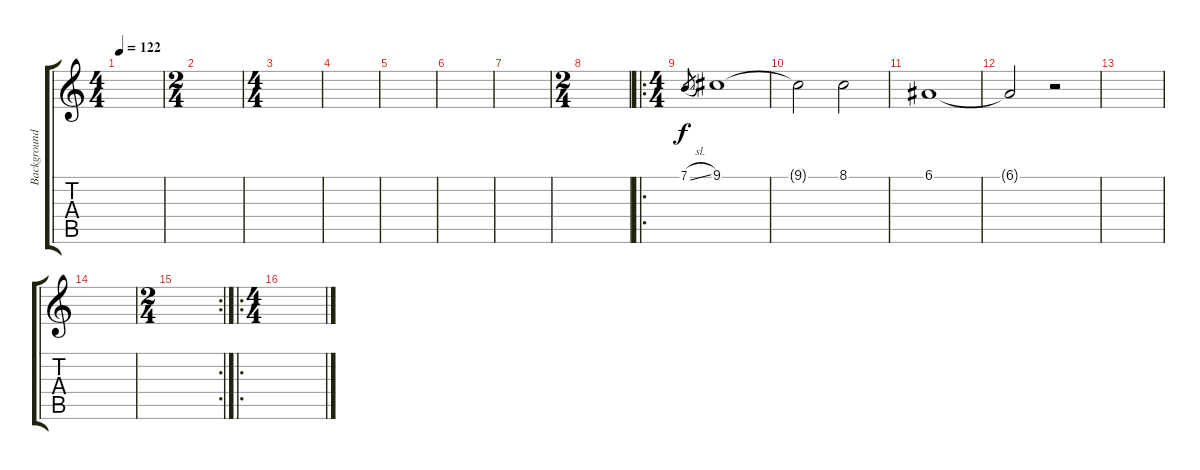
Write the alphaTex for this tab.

\track ("Background" "Background") {instrument clarinet}
\staff {score tabs}
\tuning (E4 B3 G3 D3 A2 E2) {hide}
\ts (4 4)
\tempo 122
\clef g2
\ks c
|
\ts (2 4)
|
\ts (4 4)
|
|
|
|
|
\ts (2 4)
|
\ro
\ts (4 4)
7.1{sl}.8{gr} 9.1.1 |
9.1{t}.2 8.1.2 |
6.1.1 |
6.1{t}.2 r.2 |
|
|
\rc 2
\ts (2 4)
|
\ro
\ts (4 4)
